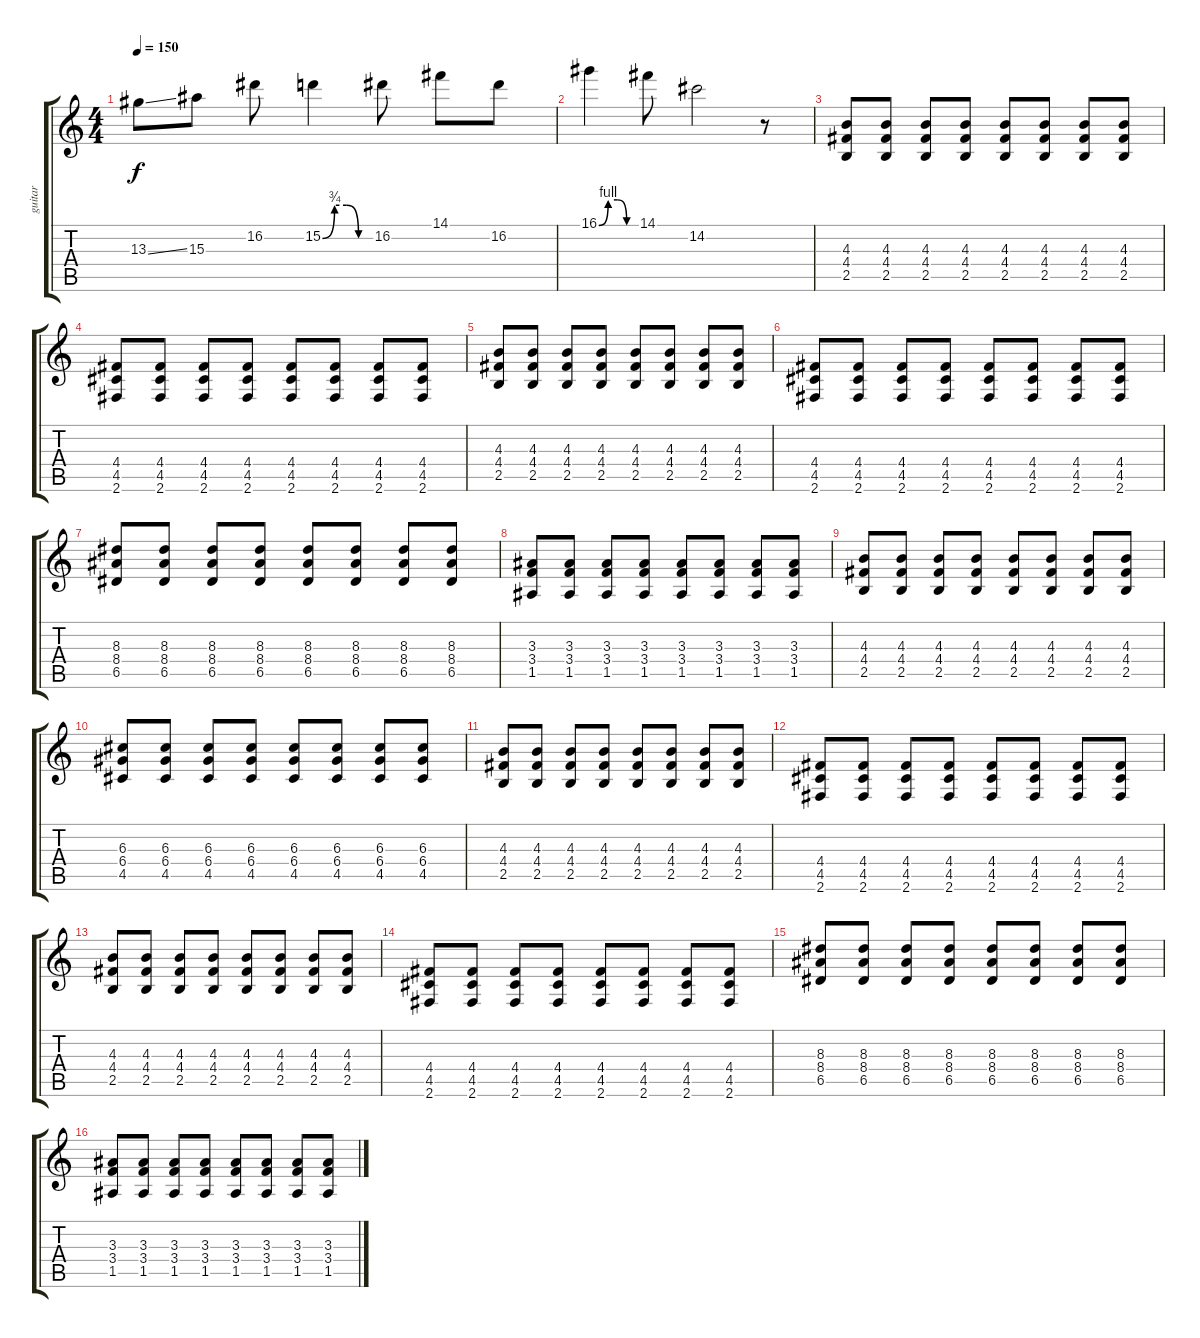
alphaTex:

\track ("guitar" "guitar") {instrument distortionguitar}
\staff {score tabs}
\tuning (E4 B3 G3 D3 A2 E2) {hide}
\ts (4 4)
\tempo 150
\clef g2
\ks c
13.3{ss}.8{dy f} 15.3.8 16.2.8 15.2{be (custom 0 0 15 3 30 3 45 0 60 0)}.4 16.2.8 14.1.8 16.2.8 |
16.1{be (custom 0 0 15 4 30 4 45 0 60 0)}.4 14.1.8 14.2.2 r.8 |
(4.3 4.4 2.5).8 (4.3 4.4 2.5).8 (4.3 4.4 2.5).8 (4.3 4.4 2.5).8 (4.3 4.4 2.5).8 (4.3 4.4 2.5).8 (4.3 4.4 2.5).8 (4.3 4.4 2.5).8 |
(4.4 4.5 2.6).8 (4.4 4.5 2.6).8 (4.4 4.5 2.6).8 (4.4 4.5 2.6).8 (4.4 4.5 2.6).8 (4.4 4.5 2.6).8 (4.4 4.5 2.6).8 (4.4 4.5 2.6).8 |
(4.3 4.4 2.5).8 (4.3 4.4 2.5).8 (4.3 4.4 2.5).8 (4.3 4.4 2.5).8 (4.3 4.4 2.5).8 (4.3 4.4 2.5).8 (4.3 4.4 2.5).8 (4.3 4.4 2.5).8 |
(4.4 4.5 2.6).8 (4.4 4.5 2.6).8 (4.4 4.5 2.6).8 (4.4 4.5 2.6).8 (4.4 4.5 2.6).8 (4.4 4.5 2.6).8 (4.4 4.5 2.6).8 (4.4 4.5 2.6).8 |
(8.3 8.4 6.5).8 (8.3 8.4 6.5).8 (8.3 8.4 6.5).8 (8.3 8.4 6.5).8 (8.3 8.4 6.5).8 (8.3 8.4 6.5).8 (8.3 8.4 6.5).8 (8.3 8.4 6.5).8 |
(3.3 3.4 1.5).8 (3.3 3.4 1.5).8 (3.3 3.4 1.5).8 (3.3 3.4 1.5).8 (3.3 3.4 1.5).8 (3.3 3.4 1.5).8 (3.3 3.4 1.5).8 (3.3 3.4 1.5).8 |
(4.3 4.4 2.5).8 (4.3 4.4 2.5).8 (4.3 4.4 2.5).8 (4.3 4.4 2.5).8 (4.3 4.4 2.5).8 (4.3 4.4 2.5).8 (4.3 4.4 2.5).8 (4.3 4.4 2.5).8 |
(6.3 6.4 4.5).8 (6.3 6.4 4.5).8 (6.3 6.4 4.5).8 (6.3 6.4 4.5).8 (6.3 6.4 4.5).8 (6.3 6.4 4.5).8 (6.3 6.4 4.5).8 (6.3 6.4 4.5).8 |
(4.3 4.4 2.5).8 (4.3 4.4 2.5).8 (4.3 4.4 2.5).8 (4.3 4.4 2.5).8 (4.3 4.4 2.5).8 (4.3 4.4 2.5).8 (4.3 4.4 2.5).8 (4.3 4.4 2.5).8 |
(4.4 4.5 2.6).8 (4.4 4.5 2.6).8 (4.4 4.5 2.6).8 (4.4 4.5 2.6).8 (4.4 4.5 2.6).8 (4.4 4.5 2.6).8 (4.4 4.5 2.6).8 (4.4 4.5 2.6).8 |
(4.3 4.4 2.5).8 (4.3 4.4 2.5).8 (4.3 4.4 2.5).8 (4.3 4.4 2.5).8 (4.3 4.4 2.5).8 (4.3 4.4 2.5).8 (4.3 4.4 2.5).8 (4.3 4.4 2.5).8 |
(4.4 4.5 2.6).8 (4.4 4.5 2.6).8 (4.4 4.5 2.6).8 (4.4 4.5 2.6).8 (4.4 4.5 2.6).8 (4.4 4.5 2.6).8 (4.4 4.5 2.6).8 (4.4 4.5 2.6).8 |
(8.3 8.4 6.5).8 (8.3 8.4 6.5).8 (8.3 8.4 6.5).8 (8.3 8.4 6.5).8 (8.3 8.4 6.5).8 (8.3 8.4 6.5).8 (8.3 8.4 6.5).8 (8.3 8.4 6.5).8 |
(3.3 3.4 1.5).8 (3.3 3.4 1.5).8 (3.3 3.4 1.5).8 (3.3 3.4 1.5).8 (3.3 3.4 1.5).8 (3.3 3.4 1.5).8 (3.3 3.4 1.5).8 (3.3 3.4 1.5).8
